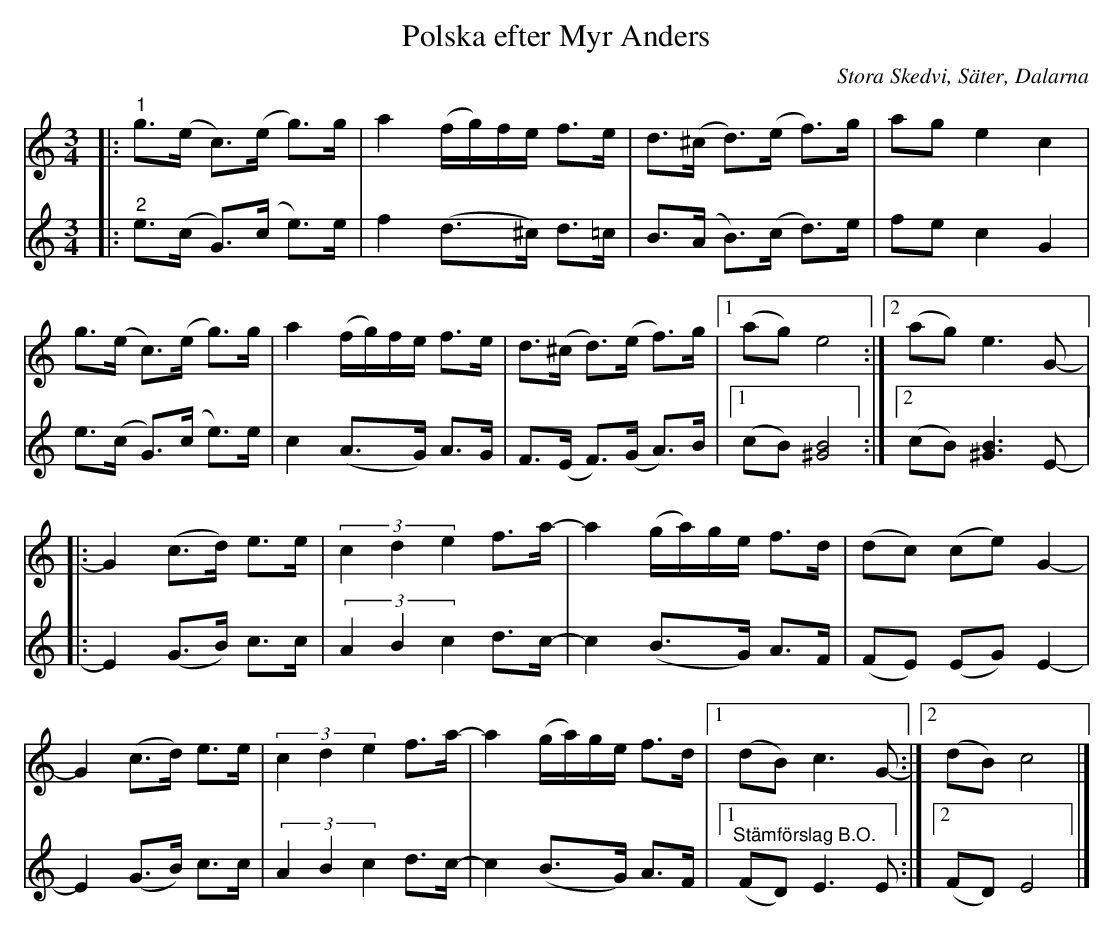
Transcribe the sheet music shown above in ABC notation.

X:1
T:Polska efter Myr Anders
O:Stora Skedvi, Säter, Dalarna
L:1/8
M:3/4
K:C
V:1
|:"^1" g>(e c>)(e g>)g | a2 (f/g/)f/e/ f>e | d>(^c d>)(e f>)g | ag e2 c2 |
g>(e c>)(e g>)g | a2 (f/g/)f/e/ f>e | d>(^c d>)(e f>)g |1 (ag) e4 :|2 (ag) e3 G- |:
G2 (c>d) e>e | (3c2 d2 e2 f>a- | a2 (g/a/)g/e/ f>d | (dc) (ce) G2- |
G2 (c>d) e>e | (3c2 d2 e2 f>a- | a2 (g/a/)g/e/ f>d |1 (dB) c3 G- :|2 (dB) c4 |]
V:2
|:"^2" e>(c G>)(c e>)e | f2 (d>^c) d>=c | B>(A B>)(c d>)e | fe c2 G2 |
e>(c G>)(c e>)e | c2 (A>G) A>G | F>(E F>)(G A>)B |1 (cB) [^GB]4 :|2 (cB) [^GB]3 E- |:
E2 (G>B) c>c | (3A2 B2 c2 d>c- | c2 (B>G) A>F | (FE) (EG) E2- |
E2 (G>B) c>c | (3A2 B2 c2 d>c- | c2 (B>G) A>F |1 "^Stämförslag B.O." (FD) E3 E :|2 (FD) E4 |]
